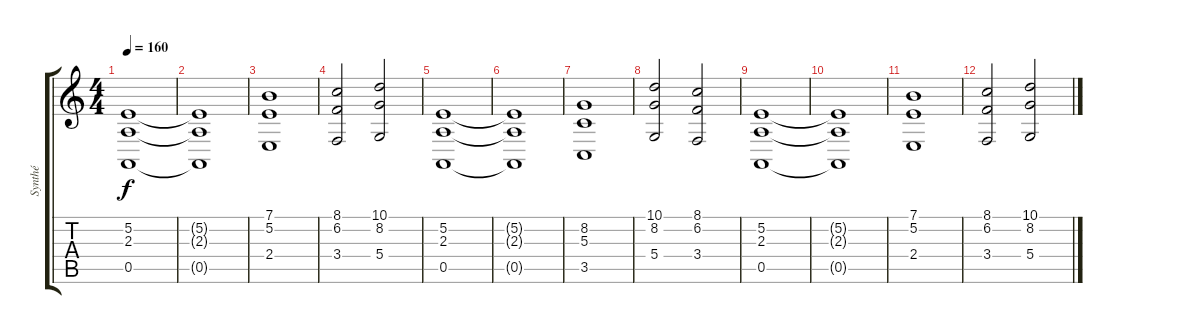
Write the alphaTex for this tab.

\track ("Synthé" "Synthé") {instrument choiraahs}
\staff {score tabs}
\tuning (E4 B3 G3 D3 A2 E2) {hide}
\ts (4 4)
\tempo 160
\clef g2
\ks c
(5.2 2.3 0.5).1{dy f} |
(5.2{t} 2.3{t} 0.5{t}).1 |
(7.1 5.2 2.4).1 |
(8.1 6.2 3.4).2 (10.1 8.2 5.4).2 |
(5.2 2.3 0.5).1 |
(5.2{t} 2.3{t} 0.5{t}).1 |
(8.2 5.3 3.5).1 |
(10.1 8.2 5.4).2 (8.1 6.2 3.4).2 |
(5.2 2.3 0.5).1 |
(5.2{t} 2.3{t} 0.5{t}).1 |
(7.1 5.2 2.4).1 |
(8.1 6.2 3.4).2 (10.1 8.2 5.4).2
